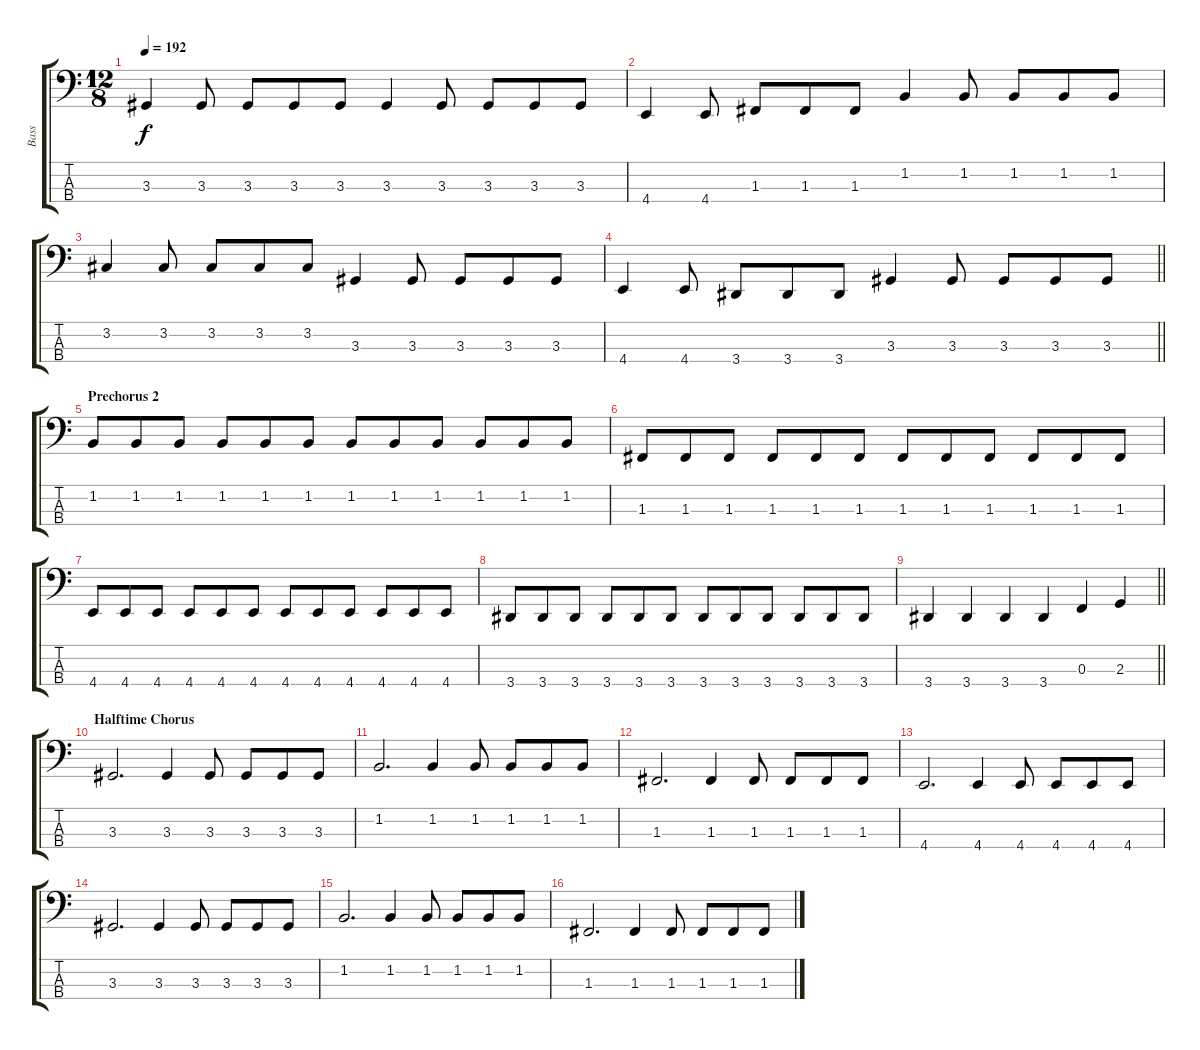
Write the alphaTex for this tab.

\track ("Bass" "Bass") {instrument electricbasspick}
\staff {score tabs}
\tuning (Eb2 Bb1 F1 C1) {hide}
\ts (12 8)
\tempo 192
\clef f4
\ks c
3.3.4{dy f} 3.3.8 3.3.8 3.3.8 3.3.8 3.3.4 3.3.8 3.3.8 3.3.8 3.3.8 |
4.4.4 4.4.8 1.3.8 1.3.8 1.3.8 1.2.4 1.2.8 1.2.8 1.2.8 1.2.8 |
3.2.4 3.2.8 3.2.8 3.2.8 3.2.8 3.3.4 3.3.8 3.3.8 3.3.8 3.3.8 |
\barLineRight lightlight
4.4.4 4.4.8 3.4.8 3.4.8 3.4.8 3.3.4 3.3.8 3.3.8 3.3.8 3.3.8 |
\section ("" "Prechorus 2")
1.2.8 1.2.8 1.2.8 1.2.8 1.2.8 1.2.8 1.2.8 1.2.8 1.2.8 1.2.8 1.2.8 1.2.8 |
1.3.8 1.3.8 1.3.8 1.3.8 1.3.8 1.3.8 1.3.8 1.3.8 1.3.8 1.3.8 1.3.8 1.3.8 |
4.4.8 4.4.8 4.4.8 4.4.8 4.4.8 4.4.8 4.4.8 4.4.8 4.4.8 4.4.8 4.4.8 4.4.8 |
3.4.8 3.4.8 3.4.8 3.4.8 3.4.8 3.4.8 3.4.8 3.4.8 3.4.8 3.4.8 3.4.8 3.4.8 |
\barLineRight lightlight
3.4.4 3.4.4 3.4.4 3.4.4 0.3.4 2.3.4 |
\section ("" "Halftime Chorus")
3.3.2{d} 3.3.4 3.3.8 3.3.8 3.3.8 3.3.8 |
1.2.2{d} 1.2.4 1.2.8 1.2.8 1.2.8 1.2.8 |
1.3.2{d} 1.3.4 1.3.8 1.3.8 1.3.8 1.3.8 |
4.4.2{d} 4.4.4 4.4.8 4.4.8 4.4.8 4.4.8 |
3.3.2{d} 3.3.4 3.3.8 3.3.8 3.3.8 3.3.8 |
1.2.2{d} 1.2.4 1.2.8 1.2.8 1.2.8 1.2.8 |
1.3.2{d} 1.3.4 1.3.8 1.3.8 1.3.8 1.3.8
